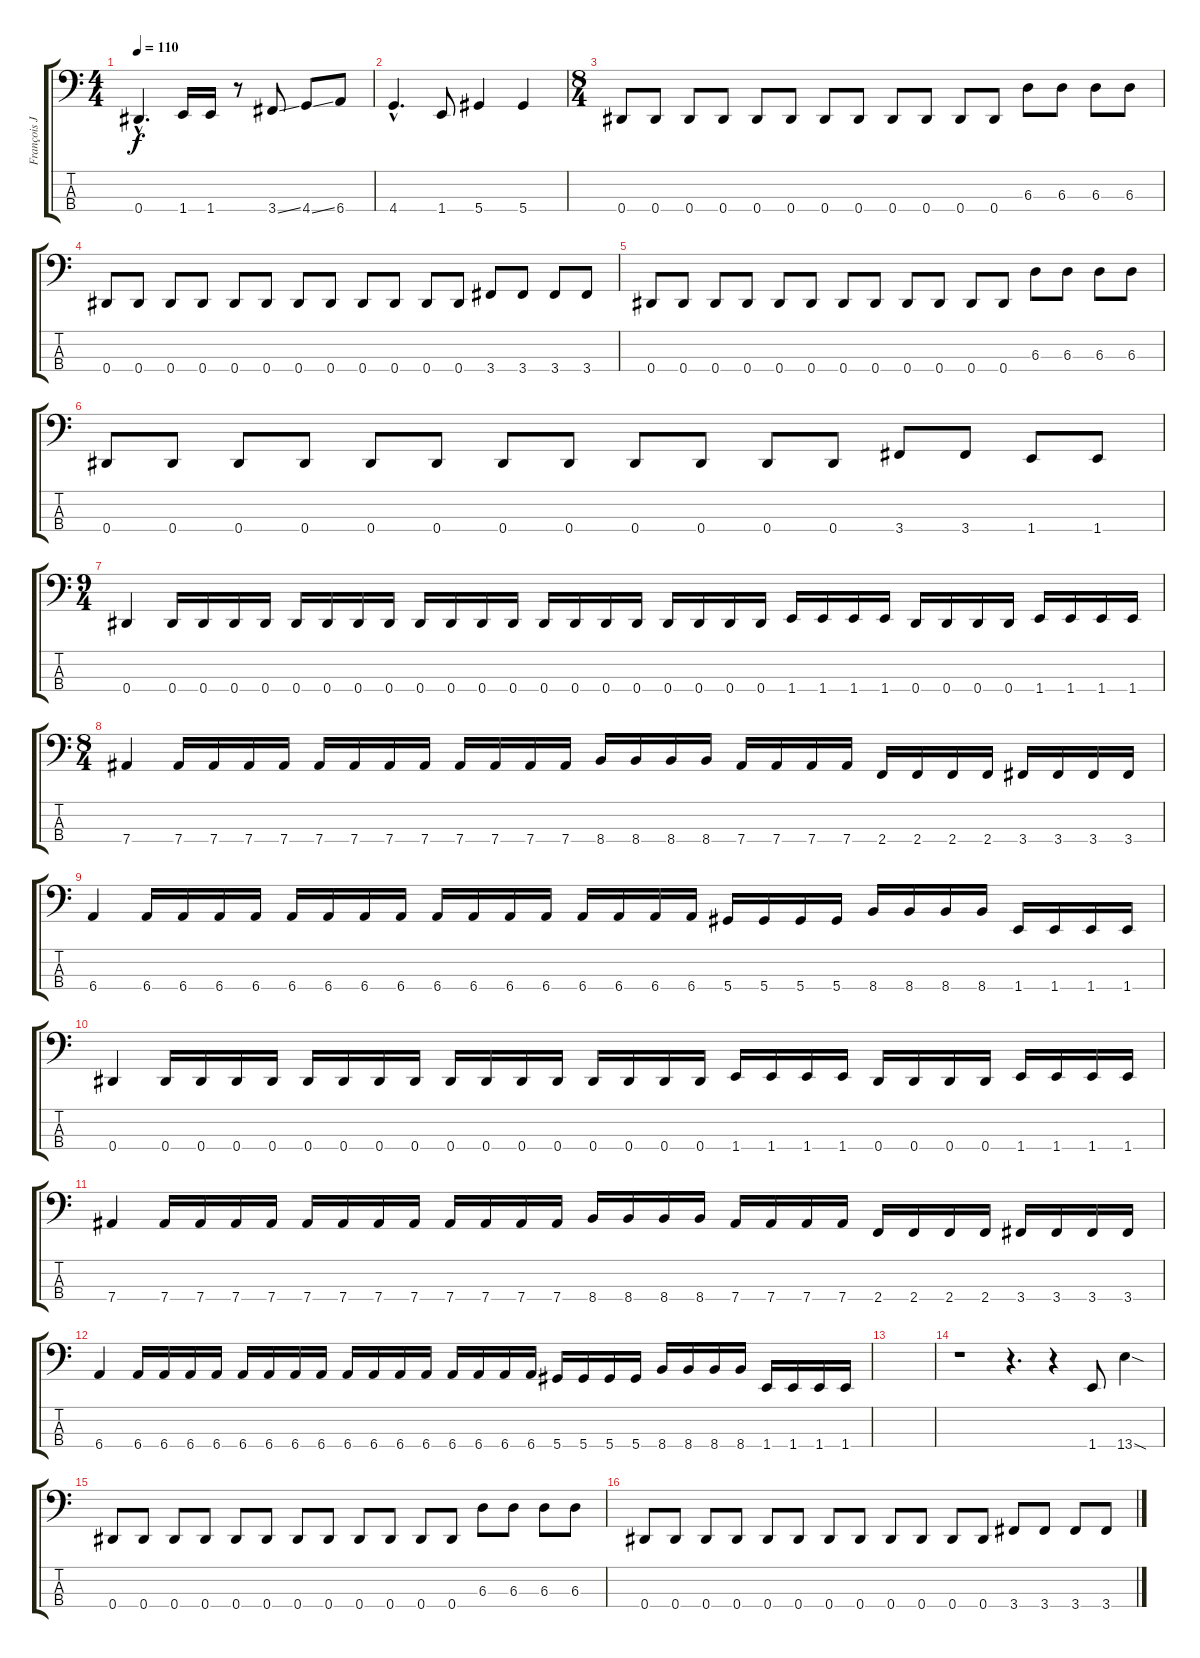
\track ("François Jamin" "François J") {instrument electricbasspick}
\staff {score tabs}
\tuning (Gb2 Db2 Ab1 Eb1) {hide}
\ts (4 4)
\tempo 110
\clef f4
\ks c
0.4{hac}.4{d dy f} 1.4.16 1.4.16 r.8 3.4{ss}.8 4.4{ss}.8 6.4.8 |
4.4{hac}.4{d} 1.4.8 5.4.4 5.4.4 |
\ts (8 4)
0.4.8 0.4.8 0.4.8 0.4.8 0.4.8 0.4.8 0.4.8 0.4.8 0.4.8 0.4.8 0.4.8 0.4.8 6.3.8 6.3.8 6.3.8 6.3.8 |
0.4.8 0.4.8 0.4.8 0.4.8 0.4.8 0.4.8 0.4.8 0.4.8 0.4.8 0.4.8 0.4.8 0.4.8 3.4.8 3.4.8 3.4.8 3.4.8 |
0.4.8 0.4.8 0.4.8 0.4.8 0.4.8 0.4.8 0.4.8 0.4.8 0.4.8 0.4.8 0.4.8 0.4.8 6.3.8 6.3.8 6.3.8 6.3.8 |
0.4.8 0.4.8 0.4.8 0.4.8 0.4.8 0.4.8 0.4.8 0.4.8 0.4.8 0.4.8 0.4.8 0.4.8 3.4.8 3.4.8 1.4.8 1.4.8 |
\ts (9 4)
0.4.4 0.4.16 0.4.16 0.4.16 0.4.16 0.4.16 0.4.16 0.4.16 0.4.16 0.4.16 0.4.16 0.4.16 0.4.16 0.4.16 0.4.16 0.4.16 0.4.16 0.4.16 0.4.16 0.4.16 0.4.16 1.4.16 1.4.16 1.4.16 1.4.16 0.4.16 0.4.16 0.4.16 0.4.16 1.4.16 1.4.16 1.4.16 1.4.16 |
\ts (8 4)
7.4.4 7.4.16 7.4.16 7.4.16 7.4.16 7.4.16 7.4.16 7.4.16 7.4.16 7.4.16 7.4.16 7.4.16 7.4.16 8.4.16 8.4.16 8.4.16 8.4.16 7.4.16 7.4.16 7.4.16 7.4.16 2.4.16 2.4.16 2.4.16 2.4.16 3.4.16 3.4.16 3.4.16 3.4.16 |
6.4.4 6.4.16 6.4.16 6.4.16 6.4.16 6.4.16 6.4.16 6.4.16 6.4.16 6.4.16 6.4.16 6.4.16 6.4.16 6.4.16 6.4.16 6.4.16 6.4.16 5.4.16 5.4.16 5.4.16 5.4.16 8.4.16 8.4.16 8.4.16 8.4.16 1.4.16 1.4.16 1.4.16 1.4.16 |
0.4.4 0.4.16 0.4.16 0.4.16 0.4.16 0.4.16 0.4.16 0.4.16 0.4.16 0.4.16 0.4.16 0.4.16 0.4.16 0.4.16 0.4.16 0.4.16 0.4.16 1.4.16 1.4.16 1.4.16 1.4.16 0.4.16 0.4.16 0.4.16 0.4.16 1.4.16 1.4.16 1.4.16 1.4.16 |
7.4.4 7.4.16 7.4.16 7.4.16 7.4.16 7.4.16 7.4.16 7.4.16 7.4.16 7.4.16 7.4.16 7.4.16 7.4.16 8.4.16 8.4.16 8.4.16 8.4.16 7.4.16 7.4.16 7.4.16 7.4.16 2.4.16 2.4.16 2.4.16 2.4.16 3.4.16 3.4.16 3.4.16 3.4.16 |
6.4.4 6.4.16 6.4.16 6.4.16 6.4.16 6.4.16 6.4.16 6.4.16 6.4.16 6.4.16 6.4.16 6.4.16 6.4.16 6.4.16 6.4.16 6.4.16 6.4.16 5.4.16 5.4.16 5.4.16 5.4.16 8.4.16 8.4.16 8.4.16 8.4.16 1.4.16 1.4.16 1.4.16 1.4.16 |
|
r.1 r.4{d} r.4 1.4.8 13.4{sod}.4 |
0.4.8 0.4.8 0.4.8 0.4.8 0.4.8 0.4.8 0.4.8 0.4.8 0.4.8 0.4.8 0.4.8 0.4.8 6.3.8 6.3.8 6.3.8 6.3.8 |
0.4.8 0.4.8 0.4.8 0.4.8 0.4.8 0.4.8 0.4.8 0.4.8 0.4.8 0.4.8 0.4.8 0.4.8 3.4.8 3.4.8 3.4.8 3.4.8
